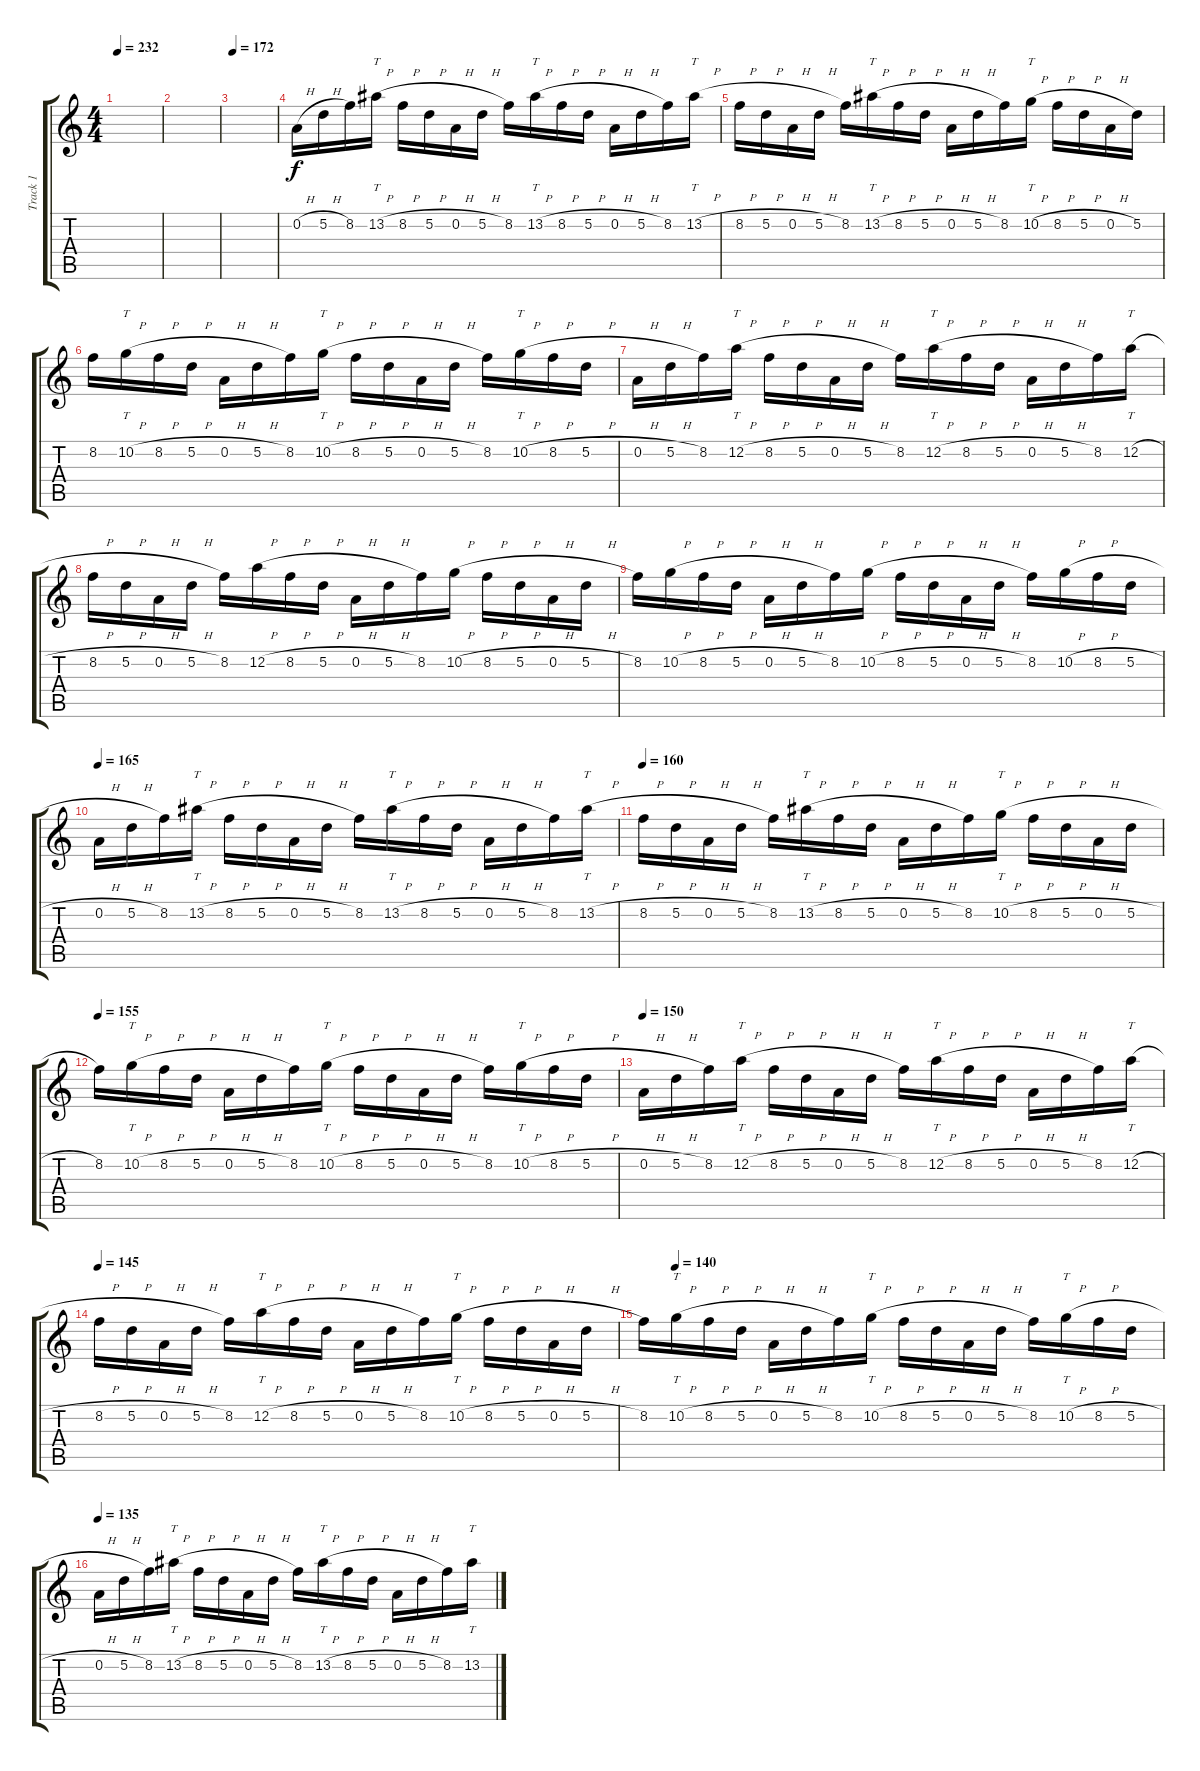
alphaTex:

\track ("Track 1" "Track 1") {instrument distortionguitar}
\staff {score tabs}
\tuning (D4 A3 F3 C3 G2 C2) {hide}
\ts (4 4)
\tempo 232
\clef g2
\ks c
|
|
\tempo 172
|
0.2{h}.16 5.2{h}.16 8.2.16 13.2{h}.16{tt} 8.2{h}.16 5.2{h}.16 0.2{h}.16 5.2{h}.16 8.2.16 13.2{h}.16{tt} 8.2{h}.16 5.2{h}.16 0.2{h}.16 5.2{h}.16 8.2.16 13.2{h}.16{tt} |
8.2{h}.16 5.2{h}.16 0.2{h}.16 5.2{h}.16 8.2.16 13.2{h}.16{tt} 8.2{h}.16 5.2{h}.16 0.2{h}.16 5.2{h}.16 8.2.16 10.2{h}.16{tt} 8.2{h}.16 5.2{h}.16 0.2{h}.16 5.2.16 |
8.2.16 10.2{h}.16{tt} 8.2{h}.16 5.2{h}.16 0.2{h}.16 5.2{h}.16 8.2.16 10.2{h}.16{tt} 8.2{h}.16 5.2{h}.16 0.2{h}.16 5.2{h}.16 8.2.16 10.2{h}.16{tt} 8.2{h}.16 5.2{h}.16 |
0.2{h}.16 5.2{h}.16 8.2.16 12.2{h}.16{tt} 8.2{h}.16 5.2{h}.16 0.2{h}.16 5.2{h}.16 8.2.16 12.2{h}.16{tt} 8.2{h}.16 5.2{h}.16 0.2{h}.16 5.2{h}.16 8.2.16 12.2{h}.16{tt} |
8.2{h}.16 5.2{h}.16 0.2{h}.16 5.2{h}.16 8.2.16 12.2{h}.16 8.2{h}.16 5.2{h}.16 0.2{h}.16 5.2{h}.16 8.2.16 10.2{h}.16 8.2{h}.16 5.2{h}.16 0.2{h}.16 5.2{h}.16 |
8.2.16 10.2{h}.16 8.2{h}.16 5.2{h}.16 0.2{h}.16 5.2{h}.16 8.2.16 10.2{h}.16 8.2{h}.16 5.2{h}.16 0.2{h}.16 5.2{h}.16 8.2.16 10.2{h}.16 8.2{h}.16 5.2{h}.16 |
\tempo 165
0.2{h}.16 5.2{h}.16 8.2.16 13.2{h}.16{tt} 8.2{h}.16 5.2{h}.16 0.2{h}.16 5.2{h}.16 8.2.16 13.2{h}.16{tt} 8.2{h}.16 5.2{h}.16 0.2{h}.16 5.2{h}.16 8.2.16 13.2{h}.16{tt} |
\tempo 160
8.2{h}.16 5.2{h}.16 0.2{h}.16 5.2{h}.16 8.2.16 13.2{h}.16{tt} 8.2{h}.16 5.2{h}.16 0.2{h}.16 5.2{h}.16 8.2.16 10.2{h}.16{tt} 8.2{h}.16 5.2{h}.16 0.2{h}.16 5.2{h}.16 |
\tempo 155
8.2.16 10.2{h}.16{tt} 8.2{h}.16 5.2{h}.16 0.2{h}.16 5.2{h}.16 8.2.16 10.2{h}.16{tt} 8.2{h}.16 5.2{h}.16 0.2{h}.16 5.2{h}.16 8.2.16 10.2{h}.16{tt} 8.2{h}.16 5.2{h}.16 |
\tempo 150
0.2{h}.16 5.2{h}.16 8.2.16 12.2{h}.16{tt} 8.2{h}.16 5.2{h}.16 0.2{h}.16 5.2{h}.16 8.2.16 12.2{h}.16{tt} 8.2{h}.16 5.2{h}.16 0.2{h}.16 5.2{h}.16 8.2.16 12.2{h}.16{tt} |
\tempo 145
8.2{h}.16 5.2{h}.16 0.2{h}.16 5.2{h}.16 8.2.16 12.2{h}.16{tt} 8.2{h}.16 5.2{h}.16 0.2{h}.16 5.2{h}.16 8.2.16 10.2{h}.16{tt} 8.2{h}.16 5.2{h}.16 0.2{h}.16 5.2{h}.16 |
\tempo (140 0.0625)
8.2.16 10.2{h}.16{tt} 8.2{h}.16 5.2{h}.16 0.2{h}.16 5.2{h}.16 8.2.16 10.2{h}.16{tt} 8.2{h}.16 5.2{h}.16 0.2{h}.16 5.2{h}.16 8.2.16 10.2{h}.16{tt} 8.2{h}.16 5.2{h}.16 |
\tempo 135
0.2{h}.16 5.2{h}.16 8.2.16 13.2{h}.16{tt} 8.2{h}.16 5.2{h}.16 0.2{h}.16 5.2{h}.16 8.2.16 13.2{h}.16{tt} 8.2{h}.16 5.2{h}.16 0.2{h}.16 5.2{h}.16 8.2.16 13.2{h}.16{tt}
